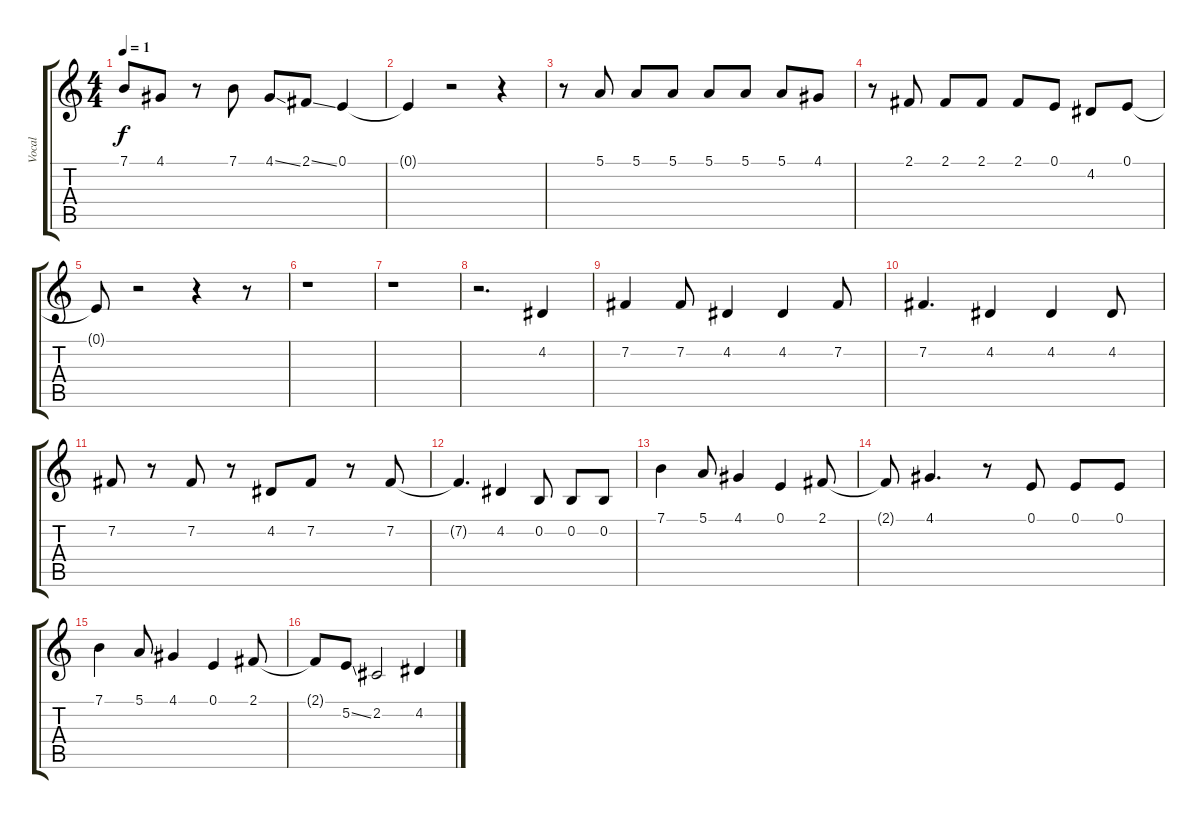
\track ("Vocal" "Vocal") {instrument lead6voice}
\staff {score tabs}
\tuning (E4 B3 G3 D3 A2 D2) {hide}
\ts (4 4)
\tempo 1
\clef g2
\ks c
7.1.8{dy f} 4.1.8 r.8 7.1.8 4.1{ss}.8 2.1{ss}.8 0.1.4 |
0.1{t}.4 r.2 r.4 |
r.8 5.1.8 5.1.8 5.1.8 5.1.8 5.1.8 5.1.8 4.1.8 |
r.8 2.1.8 2.1.8 2.1.8 2.1.8 0.1.8 4.2.8 0.1.8 |
0.1{t}.8 r.2 r.4 r.8 |
r.1 |
r.1 |
r.2{d} 4.2.4 |
7.2.4 7.2.8 4.2.4 4.2.4 7.2.8 |
7.2.4{d} 4.2.4 4.2.4 4.2.8 |
7.2.8 r.8 7.2.8 r.8 4.2.8 7.2.8 r.8 7.2.8 |
7.2{t}.4{d} 4.2.4 0.2.8 0.2.8 0.2.8 |
7.1.4 5.1.8 4.1.4 0.1.4 2.1.8 |
2.1{t}.8 4.1.4{d} r.8 0.1.8 0.1.8 0.1.8 |
7.1.4 5.1.8 4.1.4 0.1.4 2.1.8 |
2.1{t}.8 5.2{ss}.8 2.2.2 4.2.4
